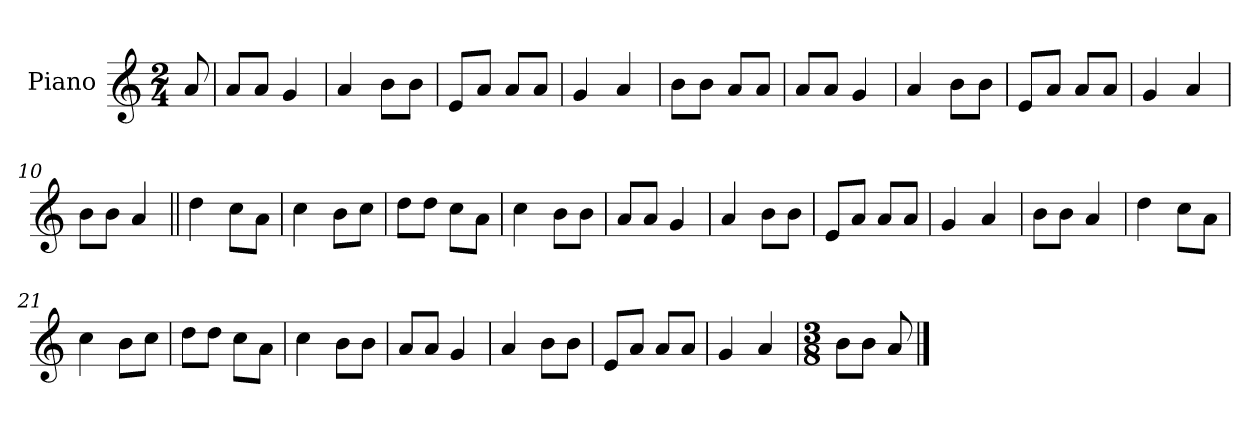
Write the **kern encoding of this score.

**kern
*part1
*staff1
*I"Piano
*I'Pno.
*clefG2
*k[]
*M2/4
=
8a/
=1
8a/L
8a/J
4g/
=2
4a/
8b\L
8b\J
=3
8e/L
8a/J
8a/L
8a/J
=4
4g/
4a/
=5
8b\L
8b\J
8a/L
8a/J
=6
8a/L
8a/J
4g/
=7
4a/
8b\L
8b\J
=8
8e/L
8a/J
8a/L
8a/J
=9
4g/
4a/
=10
8b\L
8b\J
4a/
=11||
4dd\
8cc\L
8a\J
=12
4cc\
8b\L
8cc\J
!!LO:LB:g=z
=13
8dd\L
8dd\J
8cc\L
8a\J
=14
4cc\
8b\L
8b\J
=15
8a/L
8a/J
4g/
=16
4a/
8b\L
8b\J
=17
8e/L
8a/J
8a/L
8a/J
=18
4g/
4a/
=19
8b\L
8b\J
4a/
=20
4dd\
8cc\L
8a\J
=21
4cc\
8b\L
8cc\J
=22
8dd\L
8dd\J
8cc\L
8a\J
=23
4cc\
8b\L
8b\J
=24
8a/L
8a/J
4g/
=25
4a/
8b\L
8b\J
!!LO:LB:g=z
=26
8e/L
8a/J
8a/L
8a/J
=27
4g/
4a/
=28
*M3/8
8b\L
8b\J
8a/
==
*-
